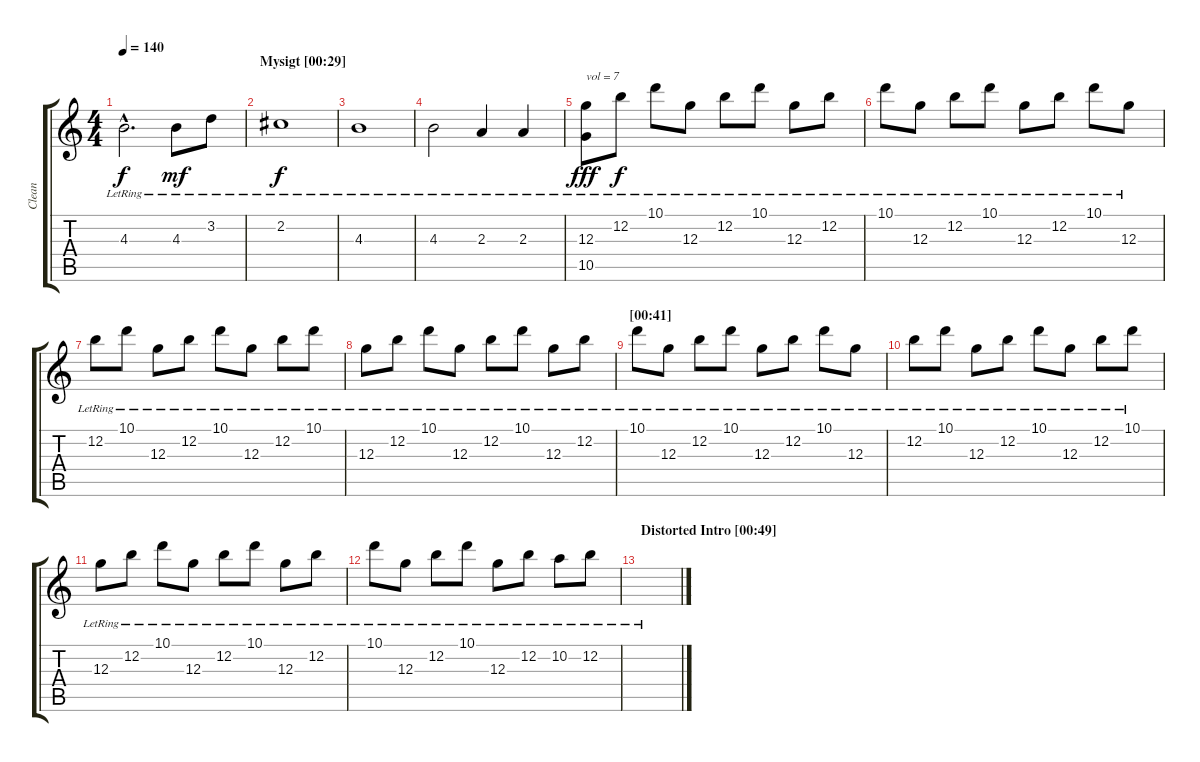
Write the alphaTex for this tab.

\track ("Clean" "Clean") {instrument electricguitarclean}
\staff {score tabs}
\tuning (E4 B3 G3 D3 A2 E2) {hide}
\ts (4 4)
\tempo 140
\clef g2
\ks c
4.3{hac lr}.2{d dy f} 4.3{lr}.8{dy mf} 3.2{lr}.8 |
\section ("" "Mysigt [00:29]")
2.2{lr}.1{dy f} |
4.3{lr}.1 |
4.3{lr}.2 2.3{lr}.4 2.3{lr}.4 |
(12.3{lr} 10.5{lr}).8{txt "vol = 7" dy fff volume 7} 12.2{lr}.8{dy f} 10.1{lr}.8 12.3{lr}.8 12.2{lr}.8 10.1{lr}.8 12.3{lr}.8 12.2{lr}.8 |
10.1{lr}.8 12.3{lr}.8 12.2{lr}.8 10.1{lr}.8 12.3{lr}.8 12.2{lr}.8 10.1{lr}.8 12.3{lr}.8 |
12.2{lr}.8 10.1{lr}.8 12.3{lr}.8 12.2{lr}.8 10.1{lr}.8 12.3{lr}.8 12.2{lr}.8 10.1{lr}.8 |
12.3{lr}.8 12.2{lr}.8 10.1{lr}.8 12.3{lr}.8 12.2{lr}.8 10.1{lr}.8 12.3{lr}.8 12.2{lr}.8 |
\section ("" "[00:41]")
10.1{lr}.8{volume 9} 12.3{lr}.8 12.2{lr}.8 10.1{lr}.8 12.3{lr}.8 12.2{lr}.8 10.1{lr}.8 12.3{lr}.8 |
12.2{lr}.8 10.1{lr}.8 12.3{lr}.8 12.2{lr}.8 10.1{lr}.8 12.3{lr}.8 12.2{lr}.8 10.1{lr}.8 |
12.3{lr}.8 12.2{lr}.8 10.1{lr}.8 12.3{lr}.8 12.2{lr}.8 10.1{lr}.8 12.3{lr}.8 12.2{lr}.8 |
10.1{lr}.8 12.3{lr}.8 12.2{lr}.8 10.1{lr}.8 12.3{lr}.8 12.2{lr}.8 10.2{lr}.8 12.2{lr}.8 |
\section ("" "Distorted Intro [00:49]")
